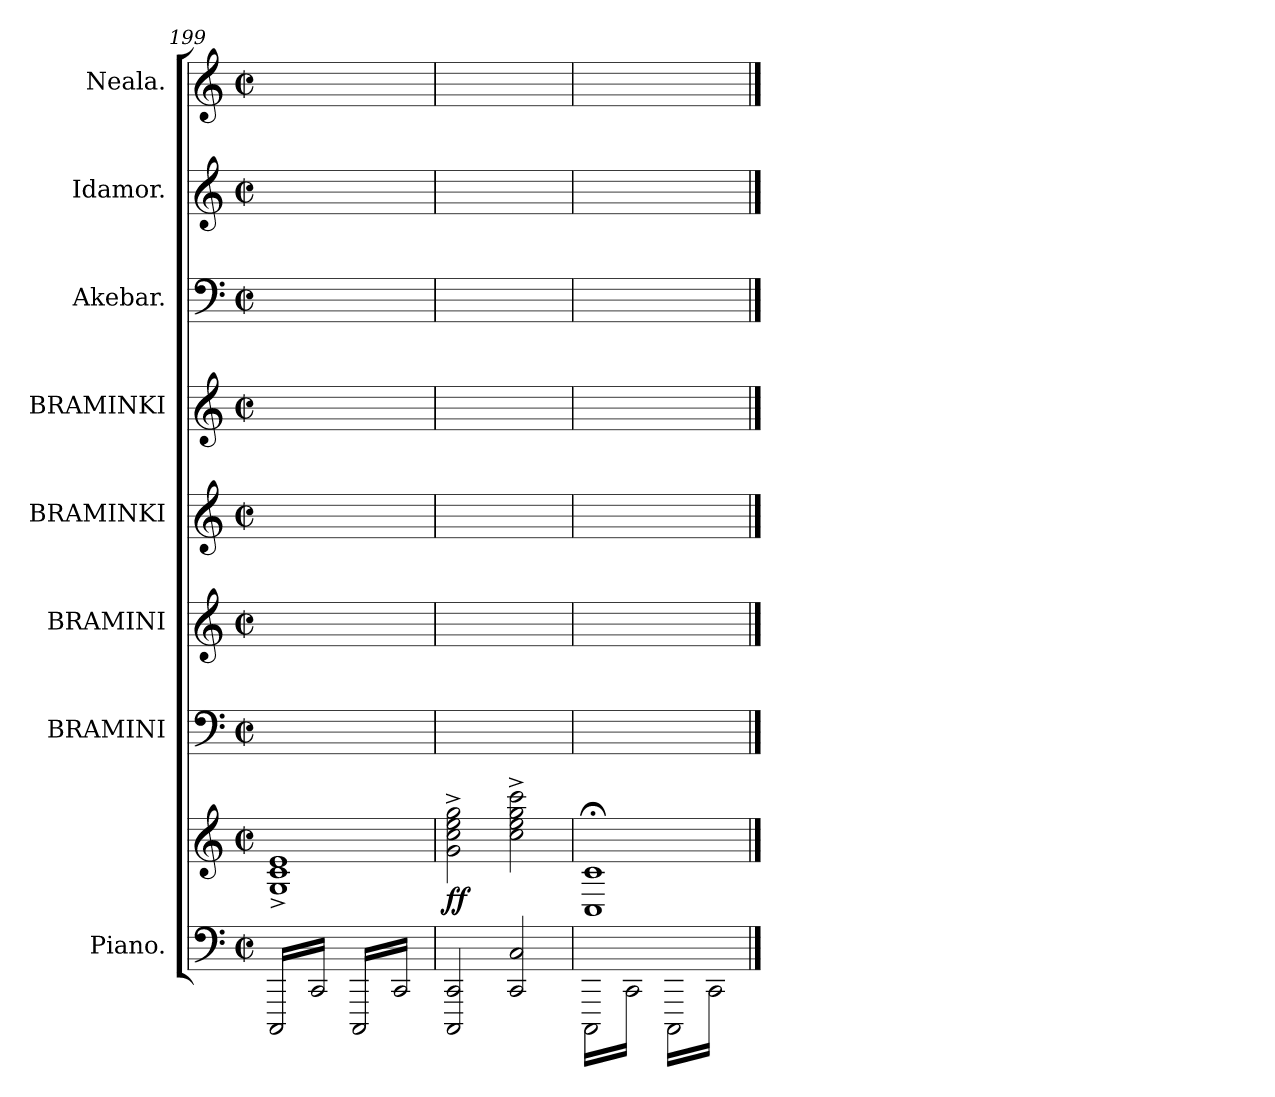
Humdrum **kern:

**kern	**kern	**dynam	**kern	**kern	**kern	**kern	**kern	**kern	**kern
*part8	*part8	*part8	*part7	*part6	*part5	*part4	*part3	*part2	*part1
*staff9	*staff8	*staff8/9	*staff7	*staff6	*staff5	*staff4	*staff3	*staff2	*staff1
*I"Piano.	*	*	*I"BRAMINI	*I"BRAMINI	*I"BRAMINKI	*I"BRAMINKI	*I"Akebar.	*I"Idamor.	*I"Neala.
*I'Pno	*	*	*	*	*	*	*I'A.	*I'I.	*I'N.
*clefF4	*clefG2	*	*clefF4	*clefG2	*clefG2	*clefG2	*clefF4	*clefG2	*clefG2
*	*	*	*	*ITrd8c12	*	*	*	*ITrd8c12	*
*k[]	*k[]	*	*k[]	*k[]	*k[]	*k[]	*k[]	*k[]	*k[]
*a:	*a:	*	*a:	*a:	*a:	*a:	*a:	*a:	*a:
*M2/2	*M2/2	*	*M2/2	*M2/2	*M2/2	*M2/2	*M2/2	*M2/2	*M2/2
*met(c|)	*met(c|)	*	*met(c|)	*met(c|)	*met(c|)	*met(c|)	*met(c|)	*met(c|)	*met(c|)
=199	=199	=199	=199	=199	=199	=199	=199	=199	=199
*tremolo	*	*	*	*	*	*	*	*	*
16CCC/LL	1G^ 1c^ 1e^	.	1ryy	1ryy	1ryy	1ryy	1ryy	1ryy	1ryy
16CC/	.	.	.	.	.	.	.	.	.
16CCC/	.	.	.	.	.	.	.	.	.
16CC/	.	.	.	.	.	.	.	.	.
16CCC/	.	.	.	.	.	.	.	.	.
16CC/	.	.	.	.	.	.	.	.	.
16CCC/	.	.	.	.	.	.	.	.	.
16CC/JJ	.	.	.	.	.	.	.	.	.
16CCC/LL	.	.	.	.	.	.	.	.	.
16CC/	.	.	.	.	.	.	.	.	.
16CCC/	.	.	.	.	.	.	.	.	.
16CC/	.	.	.	.	.	.	.	.	.
16CCC/	.	.	.	.	.	.	.	.	.
16CC/	.	.	.	.	.	.	.	.	.
16CCC/	.	.	.	.	.	.	.	.	.
16CC/JJ	.	.	.	.	.	.	.	.	.
*Xtremolo	*	*	*	*	*	*	*	*	*
=200	=200	=200	=200	=200	=200	=200	=200	=200	=200
2CCC/ 2CC/	2g^\ 2cc^\ 2ee^\ 2gg^\	ff	1ryy	1ryy	1ryy	1ryy	1ryy	1ryy	1ryy
.	.	.	.	.	.	.	.	.	.
.	.	.	.	.	.	.	.	.	.
.	.	.	.	.	.	.	.	.	.
2CC/ 2C/	2cc^\ 2ee^\ 2gg^\ 2ccc^\	.	.	.	.	.	.	.	.
=201	=201	=201	=201	=201	=201	=201	=201	=201	=201
*tremolo	*	*	*	*	*	*	*	*	*
16CCC\LL	1C;</ 1c;</	.	1ryy	1ryy	1ryy	1ryy	1ryy	1ryy	1ryy
16CC\	.	.	.	.	.	.	.	.	.
16CCC\	.	.	.	.	.	.	.	.	.
16CC\	.	.	.	.	.	.	.	.	.
16CCC\	.	.	.	.	.	.	.	.	.
16CC\	.	.	.	.	.	.	.	.	.
16CCC\	.	.	.	.	.	.	.	.	.
16CC\JJ	.	.	.	.	.	.	.	.	.
16CCC\LL	.	.	.	.	.	.	.	.	.
16CC\	.	.	.	.	.	.	.	.	.
16CCC\	.	.	.	.	.	.	.	.	.
16CC\	.	.	.	.	.	.	.	.	.
16CCC\	.	.	.	.	.	.	.	.	.
16CC\	.	.	.	.	.	.	.	.	.
16CCC\	.	.	.	.	.	.	.	.	.
16CC\JJ	.	.	.	.	.	.	.	.	.
*Xtremolo	*	*	*	*	*	*	*	*	*
.	.	.	.	.	.	.	.	.	.
.	.	.	.	.	.	.	.	.	.
.	.	.	.	.	.	.	.	.	.
.	.	.	.	.	.	.	.	.	.
==	==	==	==	==	==	==	==	==	==
*-	*-	*-	*-	*-	*-	*-	*-	*-	*-
